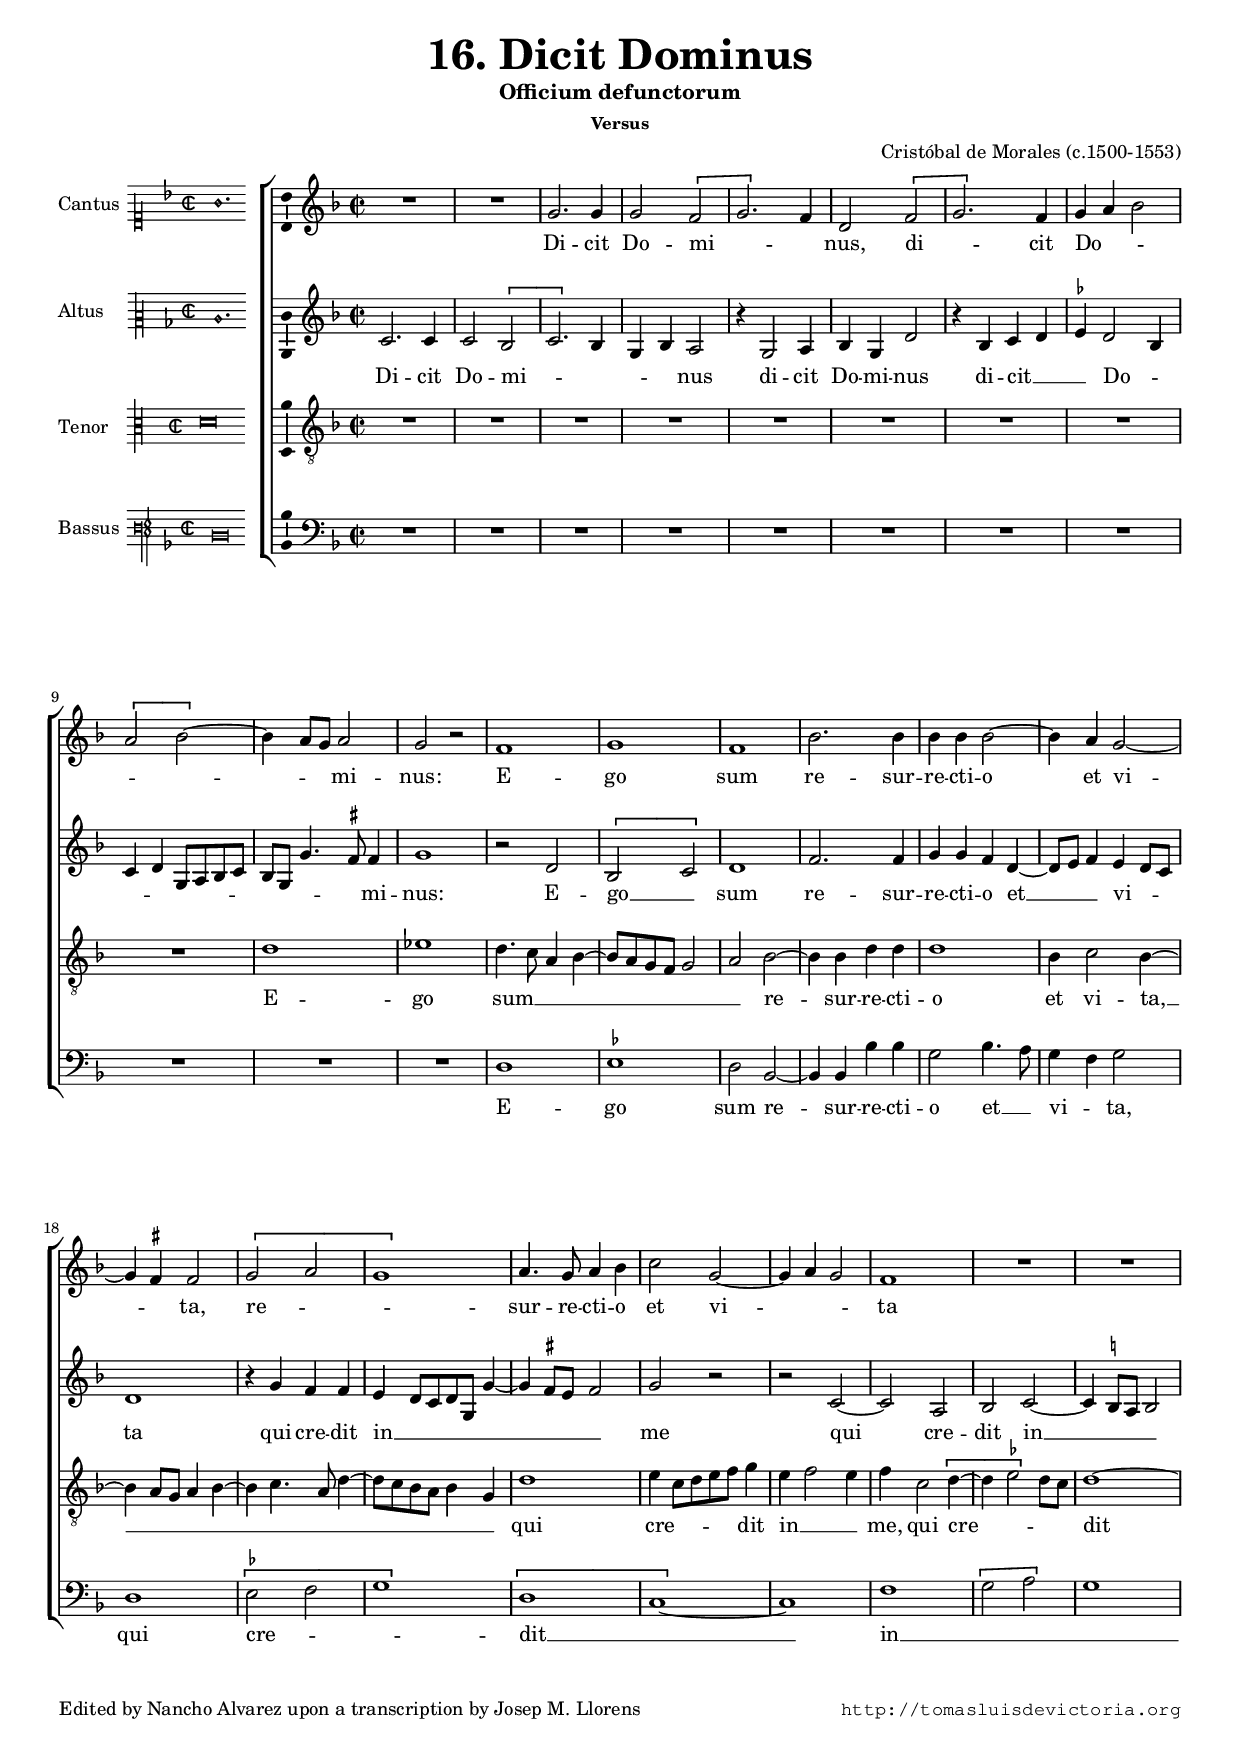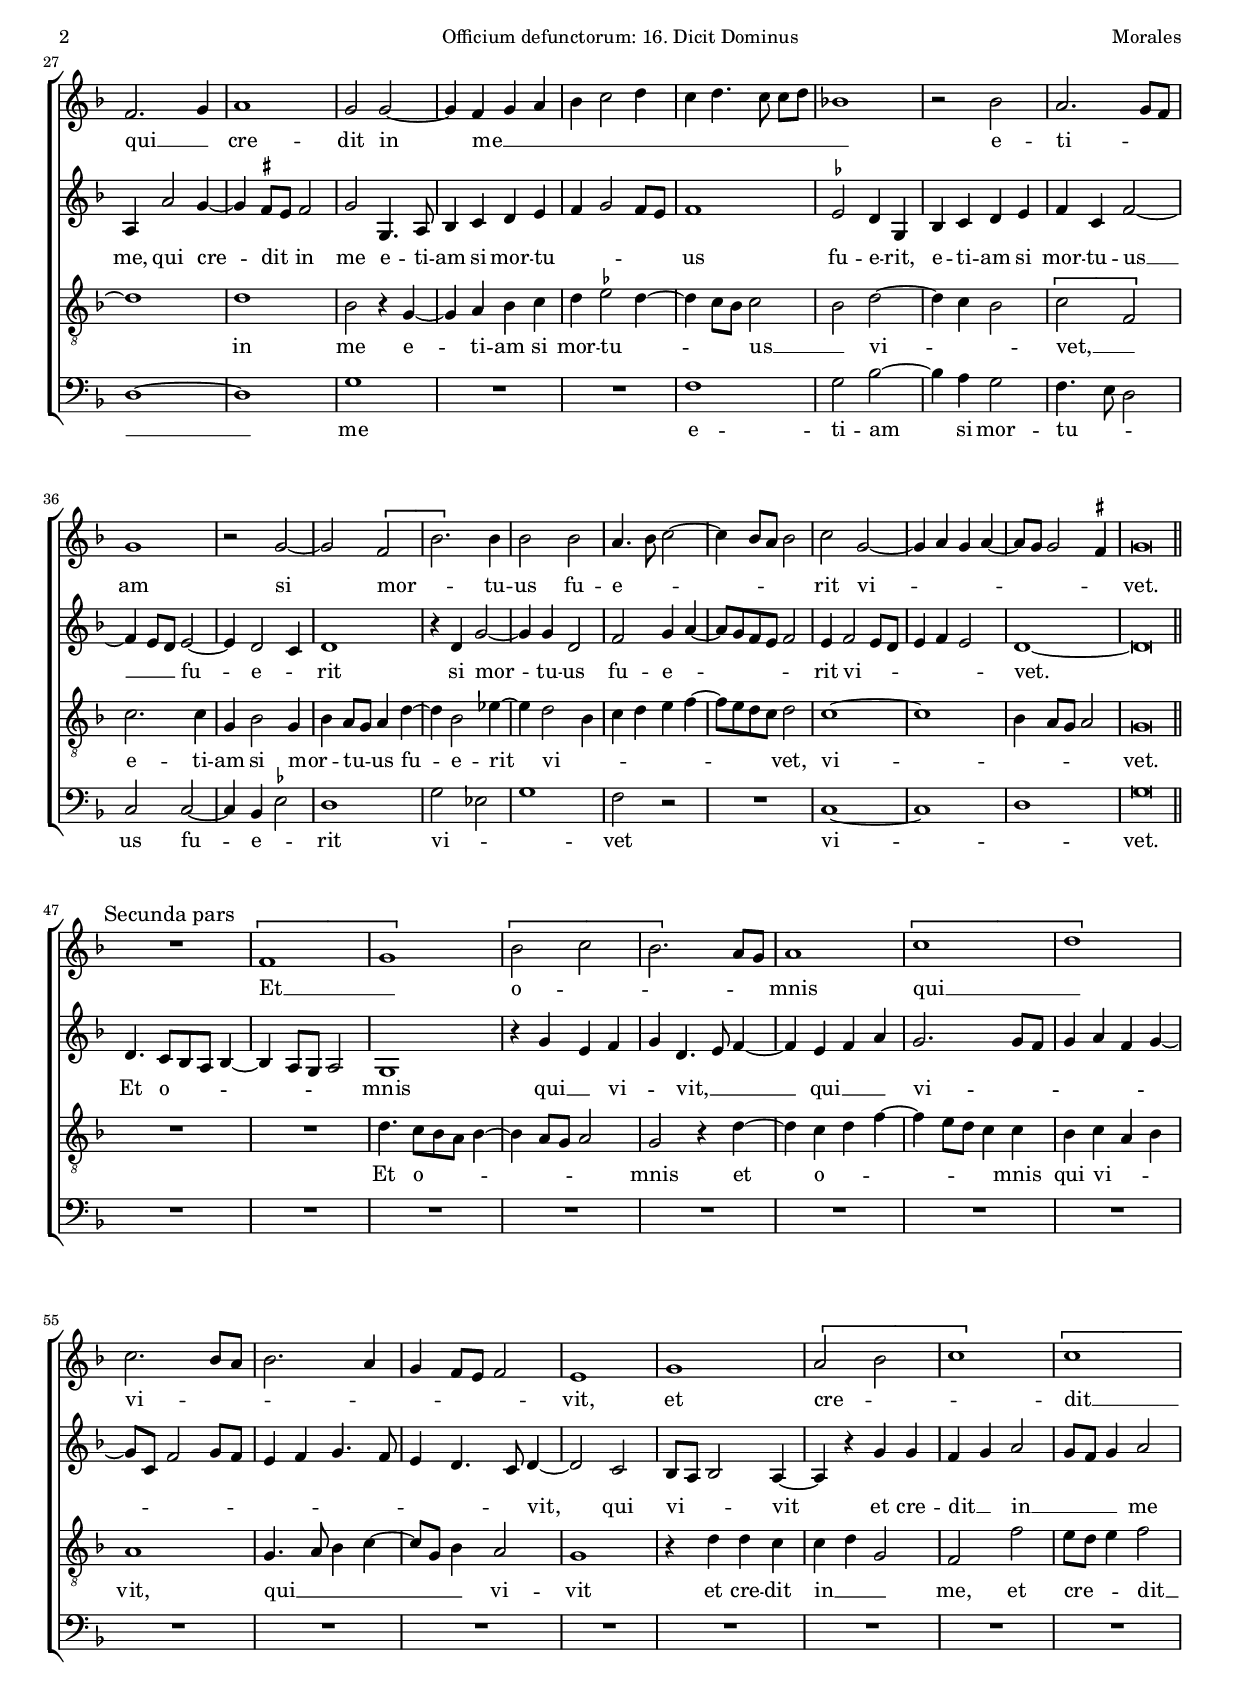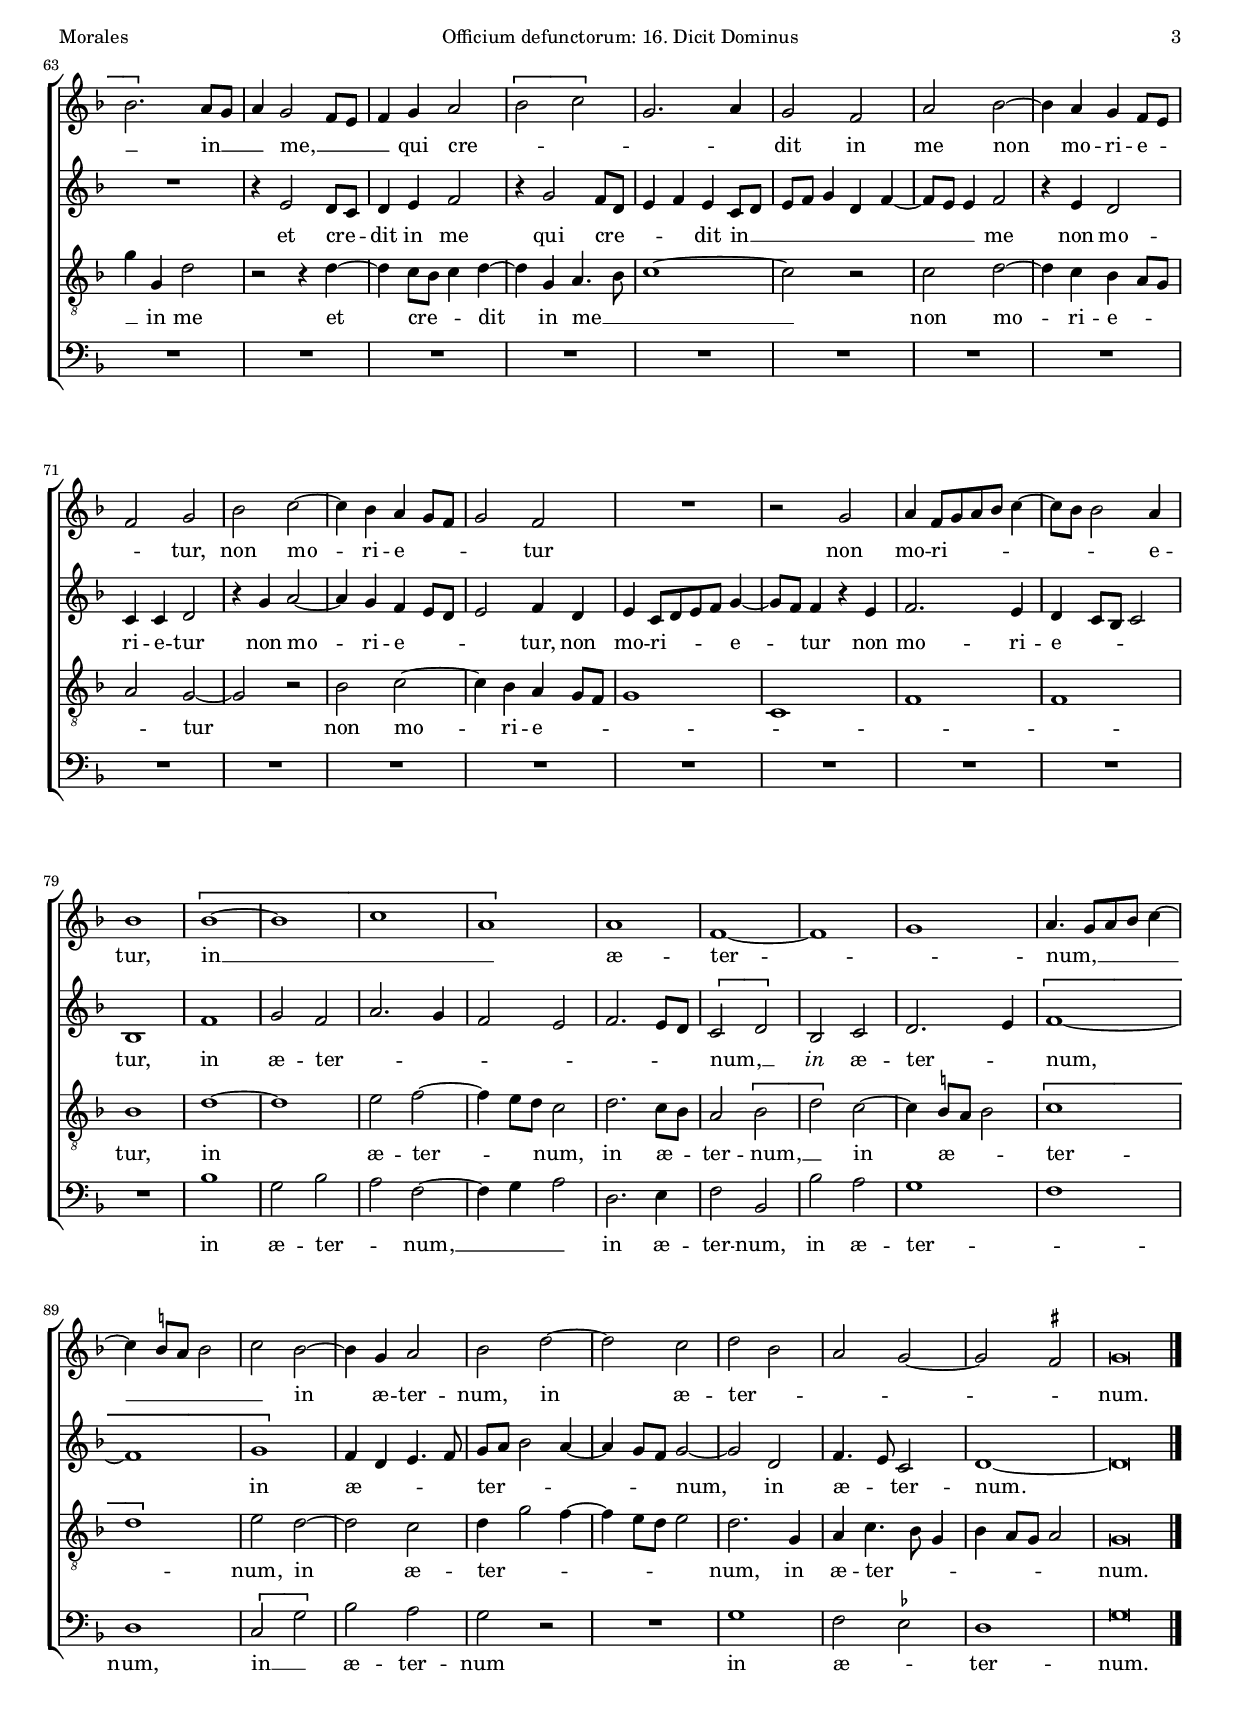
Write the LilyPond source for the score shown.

\version "2.22.0"

#(set-default-paper-size "a4")
#(set-global-staff-size 16.4)
#(ly:set-option 'point-and-click #f)
%mobile -s15.5 -i3.2

italicas=\override LyricText.font-shape = #'italic
rectas=\override LyricText.font-shape = #'upright
ss=\once \set suggestAccidentals = ##t
incipitwidth = 20
mtempo={\tempo 4 = 100}
mtempob={\tempo 4 = 50}
mt=#(define-music-function (offset) (number?) ; move lyric text
      #{ \once \override LyricText.X-offset = -$offset #})

htitle="Officium defunctorum: 16. Dicit Dominus"
hcomposer="Morales"

\header {
	title=\markup{\fontsize #3 "16. Dicit Dominus"}
	subtitle="Officium defunctorum"
	subsubtitle=\markup{"Versus" \vspace #1 }
	composer="Cristóbal de Morales (c.1500-1553)"
        pdfauthor=\composer
	%opus="(-)"
	%poet=\markup{}
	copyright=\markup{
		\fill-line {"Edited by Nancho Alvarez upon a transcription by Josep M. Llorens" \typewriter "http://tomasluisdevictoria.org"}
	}
%	tagline=""
}

global={\key f \major \time 2/2 \skip 1*46 \bar "||" \break
         \mark \markup{\smaller "Secunda pars"}
         \skip 1*51 \bar "|."
}


cantus=\relative c''{
	R1*2
	g2. g4
	g2 \[f
	g2.\] f4
	d2 \[f
	g2.\] f4
	g a bes2
	\[a2 bes ~ \]
	bes4 a8 g a2
	g2 r
	f1
	g
	f
	bes2. bes4
	bes bes bes2 ~
	bes4 a g2 ~
	g4 \ss fis fis2
	\[g2 a
	g1\]
	a4. g8 a4 bes % CSIC \ss b
	c2 g ~
	g4 a g2
	f1
	R1*2
	f2. g4
	a1
	g2 g ~
	g4 f g a
	bes c2 d4
	c d4. c8 c[ d] % raro: disonancias, octavas con tenor; posible errata
	bes!1
	r2 bes
	a2. g8 f
	g1
	r2 g ~
	g \[f
	bes2.\] bes4
	bes2 bes
	a4. bes8 c2 ~
	c4 bes8 a bes2 % CSIC \ss b8
	c2 g ~
	g4 a g a ~
	a8 g g2 \ss fis4
	g\breve*1/2
	R1
	\[f1
	g\]
	\[bes2 c
	bes2.\] a8 g
	a1
	\[c1
	d\]
	c2. bes8 a
	bes2. a4
	g4 f8 e f2
	e1
	g1
	\[a2 bes
	c1\]
	\[c1
	bes2.\] a8 g
	a4 g2 f8 e
	f4 g a2
	\[bes2 c\]
	g2. a4
	g2 f
	a bes ~
	bes4 a g f8 e
	f2 g
	bes c ~
	c4 bes a g8 f
	g2 f
	R1
	r2 g
	a4 f8[ g a bes] c4 ~
	c8 bes bes2 a4
	bes1
	\[bes1 ~
	bes
	c
	a\]
	a
	f1 ~
	f
	g
	a4. g8[ a bes] c4 ~ % CSIC \ss b
	c4 \ss b8 a b2
	c2 bes2 ~
	bes4 g a2
	bes2 d ~
	d c
	d bes
	a g ~
	g \ss fis
	g\breve*1/2
}

altus=\relative c'{
	c2. c4
	c2 \[bes
	c2.\] bes4
	g bes a2
	r4 g2 a4
	bes4 g d'2
	r4 bes c d
	\ss ees4 d2 bes4
	c4 d g,8 a bes c
	bes g g'4. \ss fis8 fis4
	g1
	r2 d
	\[bes2 c\]
	d1
	f2. f4
	g g f d ~
	d8 e f4 e4 d8 c % CSIC \ss ees
	d1
	r4 g f f
	e4 d8[ c d g,] g'4 ~ % CSIC \ss ees
	g4 \ss fis8 e fis2
	g2 r
	r c, ~
	c a 
	bes c ~
	c4 \ss b8 a b2
	a4 a'2 g4 ~
	g \ss fis8 e fis2
	g2 g,4. a8
	bes4 c d e
	f g2 f8 e
	f1
	\ss ees2 d4 g,
	bes c d e
	f4 c f2 ~
	f4 e8 d e2 ~
	e4 d2 c4
	d1
	r4 d g2 ~
	g4 g d2
	f2 g4 a ~
	a8 g f e f2
	e4 f2 e8 d
	e4 f e2
	d1 ~
	d\breve*1/2
	d4. c8[ bes a] bes4 ~
	bes4 a8 g a2
	g1
	r4 g' e f % CSIC \ss fis
	g4 d4. e8 f4 ~
	f e f a
	g2. g8 f
	g4 a f g ~
	g8 c, f2 g8 f
	e4 f g4. f8
	e4 d4. c8 d4 ~
	d2 c
	bes8 a bes2 a4 ~
	a r4 g' g
	f g a2
	g8 f g4 a2
	R1
	r4 e2 d8 c
	d4 e f2
	r4 g2 f8 d
	e4 f e c8 d
	e f g4 d f ~
	f8 e e4 f2
	r4 e d2
	c4 c d2
	r4 g a2 ~
	a4 g f e8 d
	e2 f4 d
	e c8[ d e f] g4 ~
	g8 f f4 r e
	f2. e4
	d4 c8 bes c2
	bes1
	f'1
	g2 f
	a2. g4
	f2 e
	f2. e8 d
	\[c2 d\]
	bes c
	d2. e4
	\[f1 ~
	f
	g\]
	f4 d e4. f8 % CSIC \ss fis8
	g8 a bes2 a4 ~
	a4 g8 f g2 ~
	g d
	f4. e8 c2
	d1 ~
	d\breve*1/2
}

tenor=\relative c'{
	R1*9
	d1
	ees
	d4. c8 a4 bes ~
	bes8 a g f g2
	a bes ~
	bes4 bes d d
	d1
	bes4 c2 bes4 ~
	bes4 a8 g a4 bes ~
	bes c4. a8 d4 ~
	d8 c bes a bes4 g % CSIC \ss b
	d'1
	e4 c8[ d e f] g4 % CSIC \ss ees
	e4 f2 e4
	f4 c2 \[d4 ~
	d \ss ees2\] d8 c
	d1 ~
	d
	d
	bes2 r4 g ~
	g4 a bes c
	d \ss ees2 d4 ~
	d c8 bes c2
	bes2 d ~
	d4 c bes2
	\[c2 f,\]
	c'2. c4
	g4 bes2 g4
	bes4 a8 g a4 d ~
	d bes2 ees4 ~
	ees d2 bes4
	c4 d e f ~
	f8 e d c d2
	c1 ~
	c
	bes4 a8 g a2
	g\breve*1/2
	R1*2
	d'4. c8[ bes a] bes4 ~
	bes4 a8 g a2
	g2 r4 d' ~
	d4 c d f ~
	f e8 d c4 c
	bes c a bes
	a1
	g4. a8 bes4 c ~
	c8 g bes4 a2
	g1
	r4 d' d c
	c d g,2
	f f'2
	e8 d e4 f2
	g4 g, d'2
	r2 r4 d ~
	d4 c8 bes c4 d ~
	d g, a4. bes8 % CSIC \ss b8
	c1 ~
	c2 r
	c2 d ~
	d4 c bes4 a8 g
	a2 g ~
	g r
	bes2 c ~
	c4 bes a g8 f
	g1
	c,
	f1
	f
	bes
	d ~
	d
	e2 f ~
	f4 e8 d c2
	d2. c8 bes
	a2 \[bes
	d\] c ~
	c4 \ss b8 a b2
	\[c1
	d\]
	e2 d ~
	d c
	d4 g2 f4 ~
	f e8 d e2
	d2. g,4
	a4 c4. bes8 g4
	bes4 a8 g a2
	g\breve*1/2
}

bassus=\relative c{
	R1*11
	d1
	\ss ees
	d2 bes ~
	bes4 bes bes' bes
	g2 bes4. a8
	g4 f g2
	d1
	\[ \ss ees2 f
	g1\]
	\[d1
	c1 ~ \]
	c
	f1
	\[g2 a\]
	g1
	d ~
	d
	g
	R1*2
	f1
	g2 bes ~
	bes4 a g2
	f4. e8 d2
	c2 c ~
	c4 bes \ss ees2
	d1
	g2 ees
	g1
	f2 r
	R1
	c1 ~
	c
	d
	g\breve*1/2
	R1*33
	bes1
	g2 bes
	a f ~
	f4 g a2
	d,2. e4
	f2 bes,
	bes' a
	g1
	f
	d
	\[c2 g'\]
	bes2 a
	g2 r
	R1
	g1
	f2 \ss ees2
	d1
	g\breve*1/2
}

textocantus=\lyricmode{
Di -- cit Do -- mi -- _ _ nus,
di -- _ cit Do -- _ _ _ _ _ _ mi -- nus:
E -- go sum re -- sur -- re -- cti -- o et vi -- _ ta,
re -- _ _ sur -- re -- cti -- o et vi -- _ _ ta
qui __ _ cre -- dit in me __ _ _ _ _ _ _ _ _ _ _ _ 
e -- ti -- _ _ am
si mor -- _ tu -- us fu -- e -- _ _ _ _ _ rit vi -- _ _ _ _ _ _ vet. % vit
Et __ _ o -- _ _ _ _ mnis qui __ _ vi -- _ _ _ _ _ _ _ _ vit,
et cre -- _ _ dit __ _ in __ _ _ me, __ _ _ _ 
qui cre -- _ _ _ _ dit in me
non mo -- ri -- e -- _ _ tur,
non mo -- ri -- e -- _ _ _ tur
non mo -- ri -- _ _ _ _ _ _ e -- tur,
in __ _ _ æ -- ter -- _ num, __ _ _ _ _ _ _ _ _ 
in æ -- ter -- num,
in æ -- ter -- _ _ _ _ \mt #1.5 num.
}

textoaltus=\lyricmode{
Di -- cit Do -- mi -- _ _ _ _ nus
di -- cit Do -- mi -- nus
di -- cit __ _ _ Do -- _ _ _ _ _ _ _ _ _ _ _ mi -- nus:
E -- go __ _ sum re -- sur -- re -- cti -- o
et __ _ _ vi -- _ _ ta
qui cre -- dit in __ _ _ _ _ _ _ _ _ me
qui cre -- dit in __ _ _ _ me,
qui cre -- dit _ in me
e -- ti -- am si mor -- tu -- _ _ _ _ us fu -- e -- rit,
e -- ti -- am si mor -- tu -- us __ _ _ fu -- e -- _ rit
si mor -- tu -- us fu -- e -- _ _ _ _ _ rit 
vi -- _ _ _ _ _ vet.
Et o -- _ _ _ _ _ _ mnis
\mt #.5 qui __ _ vi -- _ vit, __ _ _ 
\mt #.5 qui __ _ _ vi -- _ _ _ _ _ _ _ _ _ _ _ _ _ _ _ _ _ vit,
qui vi -- _ _ vit
et cre -- dit __ _ in __ _ _ _ me
et cre -- _ dit in me
qui cre -- _ _ _ dit in __ _ _ _ _ _ _ _ _ me
non mo -- ri -- e -- tur
non mo -- ri -- e -- _ _ _ tur,
non mo -- ri -- _ _ _ e -- _ tur
non mo -- ri -- e -- _ _ _ tur,
in æ -- ter -- _ _ _ _ _ _ _ num, __ _ % num, in 
\italicas in \rectas æ -- ter -- _ num,
in æ -- _ _ _ ter -- _ _ _ _ _ num,
in æ -- _ ter -- num.
}

textotenor=\lyricmode{
E -- go \mt #.5 sum __ _ _ _ _ _ _ _ _ re -- sur -- re -- cti -- o 
et vi -- ta, __ _ _ _ _ _ _ _ _ _ _ _ _
qui \mt #.5 cre -- _ _ _ _ dit in __ _ _ me,
qui cre -- _ _ _ dit in me
e -- ti -- am si mor -- tu -- _ _ _ us __ _
vi -- _ _ vet, __ _ % deberia ser fuerit
e -- ti -- am si mor -- _ tu -- _ us fu -- e -- rit
vi -- _ _ _ _ _ _ _ _ vet,
vi -- _ _ _ _ vet.
Et o -- _ _ _ _ _ _ mnis
et o -- _ _ _ _ _ mnis qui vi -- _ _ vit,
qui __ _ _ _ _ _ vi -- vit
et cre -- dit in __ _ _ me,
et cre -- _ _ dit __ _ in me
et cre -- _ _ dit in me __ _ _ 
non mo -- ri -- e -- _ _ _ tur
non mo -- ri -- e -- _ _ _ _ _ _ tur,
in æ -- ter -- _ _ num,
in æ -- _ ter -- \mt #.5 num, __ _
in æ -- _ _ ter -- _ num,
in æ -- ter -- _ _ _ _ _ num,
in æ -- ter -- _ _ _ _ _ _ \mt #1.5 num.
}

textobassus=\lyricmode{
E -- go sum re -- sur -- re -- cti -- o et __ _ vi -- _ ta,
qui cre -- _ _ dit __ _ in __ _ _ _ _ me
e -- ti -- am si mor -- tu -- _ _ us fu -- e -- _ rit
vi -- _ _ vet
vi -- _ vet.
in æ -- ter -- _ \mt #1 num, __ _ _ 
in æ -- ter -- num,
in æ -- ter -- _ num,
in __ _ æ -- ter -- num
in æ -- _ ter -- \mt #1.5 num.
}


incipitcantus=\markup{
	\score{
		{ 
		\set Staff.instrumentName="Cantus "
		\override NoteHead.style = #'neomensural
		\override Staff.TimeSignature.style = #'neomensural
		\cadenzaOn 
		\clef "petrucci-c1"
		\key f \major
		\time 2/2
                g'1.
		} 

	\layout { line-width=\incipitwidth indent = 0 }
	}
}

incipitaltus=\markup{
	\score{
		{ 
		\set Staff.instrumentName="Altus    "
		\override NoteHead.style = #'neomensural 
		\override Staff.TimeSignature.style = #'neomensural
		\cadenzaOn 
		\clef "petrucci-c2"
		\key f \major
		\time 2/2
                c'1.
		} 
	\layout { line-width=\incipitwidth indent = 0 }
	}
}


incipittenor=\markup{
	\score{
		{ 
		\set Staff.instrumentName="Tenor   "
		\override NoteHead.style = #'neomensural 
		\override Staff.TimeSignature.style = #'neomensural
		\cadenzaOn 
		\clef "petrucci-c3"
		\key c \major
		\time 2/2
                d'\breve
		} 
	\layout { line-width=\incipitwidth indent=0 }
	}
}

incipitbassus=\markup{
	\score{
		{ 
		\set Staff.instrumentName="Bassus "
		\override NoteHead.style = #'neomensural
		\override Staff.TimeSignature.style = #'neomensural
		\cadenzaOn 
		\clef "petrucci-f3"
		\key f \major
		\time 2/2
                d\breve % CSIC e\breve
		} 
	\layout { line-width=\incipitwidth indent = 0 }
	}
}

%\layout {
%       \context {\Voice
%               \remove Ligature_bracket_engraver
%               \consists Mensural_ligature_engraver
%       }
%       line-width=\incipitwidth
%       indent = 0
%}

\score {\transpose c' c'{
\new ChoirStaff<<

	\new Staff <<\global
	\new Voice="v1" {
		\set Staff.instrumentName=\incipitcantus
		\clef "treble"
		\cantus }
	\new Lyrics \lyricsto "v1" {\textocantus }
	>>

	\new Staff <<\global
	\new Voice="v2" {
		\set Staff.instrumentName=\incipitaltus
		\clef "treble"
		\altus }
	\new Lyrics \lyricsto "v2" {\textoaltus }
	>>
	
	\new Staff <<\global
	\new Voice="v3" {
		\set Staff.instrumentName=\incipittenor
		\clef "G_8"
		\tenor }
	\new Lyrics \lyricsto "v3" {\textotenor }
	>>

	\new Staff <<\global
	\new Voice="v4" {
		\set Staff.instrumentName=\incipitbassus
		\clef "bass"
		\bassus }
	\new Lyrics \lyricsto "v4" {\textobassus }
	>>
	
>>

	} % transpose

\layout{ 
	\context {\Lyrics 
		\override VerticalAxisGroup.staff-affinity = #UP
		\override VerticalAxisGroup.nonstaff-relatedstaff-spacing =
			#'((basic-distance . 0) (minimum-distance . 0) (padding . 1))
		\override LyricText.font-size = #1.2
		\override LyricHyphen.minimum-distance = #0.5
	}
	\context {\Score 
		tempoHideNote = ##t
		\override BarNumber.padding = #2 
	}
	\context {\Voice 
		%melismaBusyProperties = #'()
		%autoBeaming = ##f
	}
	\context {\Staff 
                %\RemoveEmptyStaves
                %\override VerticalAxisGroup.remove-first = ##t
		\override VerticalAxisGroup.staff-staff-spacing =
			#'((basic-distance . 11) (minimum-distance . 0) (padding . 1))
		\consists Ambitus_engraver 
		\override LigatureBracket.padding = #1
	}
}

%\midi { \mtempo }

}


\paper{
	evenHeaderMarkup=\markup  \fill-line { \fromproperty #'page:page-number-string \htitle \hcomposer }
	oddHeaderMarkup= \markup  \fill-line { \on-the-fly #not-first-page \hcomposer \on-the-fly #not-first-page \htitle \on-the-fly #not-first-page \fromproperty #'page:page-number-string }
	%system-count=20
	%page-count = 8
	ragged-last-bottom = ##f
	indent=3.6\cm
	system-system-spacing =
	#'((basic-distance . 20) (minimum-distance . 0) (padding . 5))
	top-system-spacing = % header
	#'((basic-distance . 10) (minimum-distance . 0) (padding . 0))
	last-bottom-spacing = % footer
	#'((basic-distance . 12) (minimum-distance . 0) (padding . 0))
	markup-system-spacing.padding = #1.5
}
